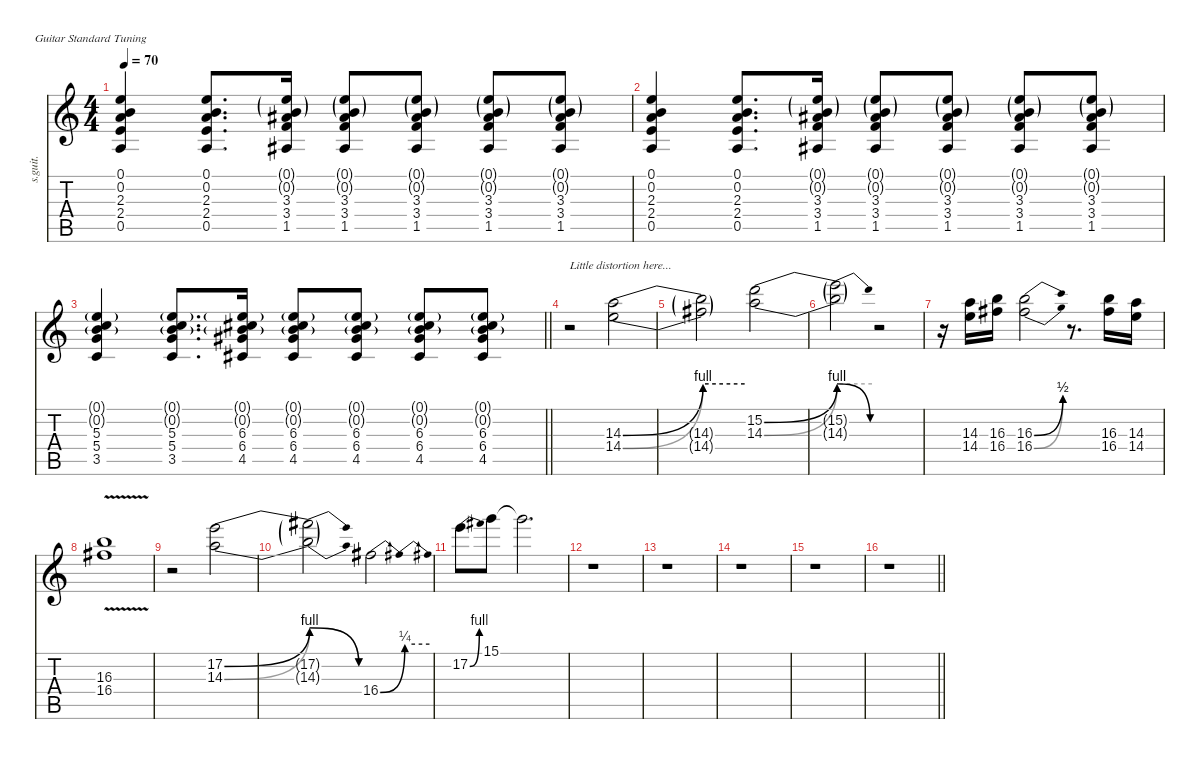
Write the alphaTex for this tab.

\defaultSystemsLayout 4
\hideDynamics
\bracketExtendMode nobrackets
\otherSystemsTrackNameOrientation horizontal
\track ("Guitar 2" "s.guit.") {defaultSystemsLayout 8 instrument acousticguitarsteel}
\staff {score tabs}
\tuning (E4 B3 G3 D3 A2 E2)
\ts (4 4)
\tempo 70
\clef g2
\ks c
(0.1 0.2 2.3 2.4 0.5).4{dy f beam Up} (0.1 0.2 2.3 2.4 0.5).8{d beam Up} (0.1{g} 0.2{g} 3.3{acc #} 3.4 1.5{acc #}).16{beam Up} (0.1{g} 0.2{g} 3.3{acc #} 3.4 1.5{acc #}).8{beam Up} (0.1{g} 0.2{g} 3.3{acc #} 3.4 1.5{acc #}).8{beam Up} (0.1{g} 0.2{g} 3.3{acc #} 3.4 1.5{acc #}).8{beam Up} (0.1{g} 0.2{g} 3.3{acc #} 3.4 1.5{acc #}).8{beam Up} |
(0.1 0.2 2.3 2.4 0.5).4{beam Up} (0.1 0.2 2.3 2.4 0.5).8{d beam Up} (0.1{g} 0.2{g} 3.3{acc #} 3.4 1.5{acc #}).16{beam Up} (0.1{g} 0.2{g} 3.3{acc #} 3.4 1.5{acc #}).8{beam Up} (0.1{g} 0.2{g} 3.3{acc #} 3.4 1.5{acc #}).8{beam Up} (0.1{g} 0.2{g} 3.3{acc #} 3.4 1.5{acc #}).8{beam Up} (0.1{g} 0.2{g} 3.3{acc #} 3.4 1.5{acc #}).8{beam Up} |
\barLineRight lightlight
(0.1{g} 0.2{g} 5.3 5.4 3.5).4{beam Up} (0.1{g} 0.2{g} 5.3 5.4 3.5).8{d beam Up} (0.1{g} 0.2{g} 6.3{acc #} 6.4{acc #} 4.5{acc #}).16{beam Up} (0.1{g} 0.2{g} 6.3{acc #} 6.4{acc #} 4.5{acc #}).8{beam Up} (0.1{g} 0.2{g} 6.3{acc #} 6.4{acc #} 4.5{acc #}).8{beam Up} (0.1{g} 0.2{g} 6.3{acc #} 6.4{acc #} 4.5{acc #}).8{beam Up} (0.1{g} 0.2{g} 6.3{acc #} 6.4{acc #} 4.5{acc #}).8{beam Up} |
r.2{txt "Little distortion here..." instrument overdrivenguitar beam Down} (14.3{be (bend 0 0 60 4)} 14.4{be (bend 0 0 60 4)}).2{beam Down} |
(14.3{be (hold 0 4 60 4) t} 14.4{be (hold 0 4 60 4) t}).2{beam Down} (15.2{be (bend 0 0 60 4)} 14.3{be (bend 0 0 60 4)}).2{beam Down} |
(15.2{be (release 0 4 60 0) t} 14.3{be (hold 0 4 60 4) t}).2{beam Down} r.2{beam Down} |
r.16{beam Down} (14.3 14.4).16{beam Down} (16.3 16.4{acc #}).16{beam Down} (16.3{be (bend 0 0 30 2)} 16.4{be (bend 0 0 30 2) acc #}).2{beam Down} r.8{d beam Down} (16.3 16.4{acc #}).16{beam Down} (14.3 14.4).16{beam Down} |
(16.3{v} 16.4{v acc #}).1{beam Down} |
r.2{beam Down} (17.2{be (bend 0 0 60 4)} 14.3{be (bend 0 0 60 4)}).2{beam Down} |
(17.2{be (release 0 4 60 0) t} 14.3{be (release 0 4 60 0) t}).2{beam Down} 16.4{be (bendrelease 0 0 4.999999799999999 1 54 1 9.999999599999999 0) acc #}.2{beam Down} |
17.2{be (bend 0 0 30 4)}.8{beam Down} 15.1.8{beam Down} 15.1{t}.2{d beam Down} |
r.1{beam Down} |
r.1{beam Down} |
r.1{beam Down} |
r.1{beam Down} |
\barLineRight lightlight
r.1{beam Down}
